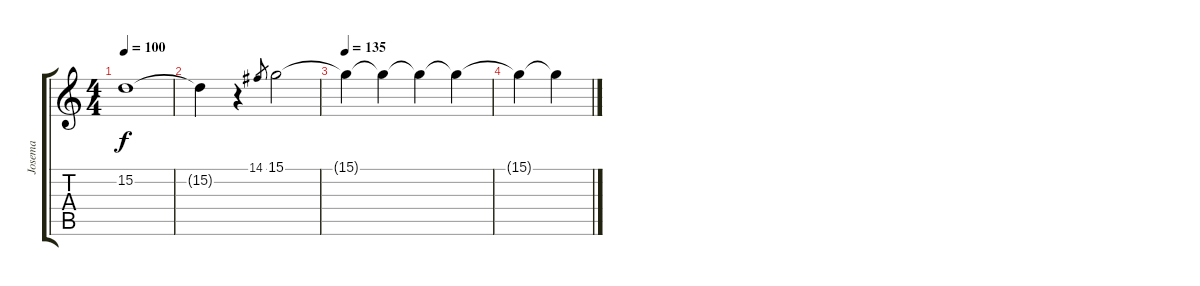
\track ("Josema" "Josema") {instrument flute}
\staff {score tabs}
\tuning (E4 B3 G3 D3 A2 E2) {hide}
\ts (4 4)
\tempo 100
\clef g2
\ks c
15.2{t}.1{dy f} |
15.2{t}.4 r.4 14.1.8{gr} 15.1.2 |
\tempo 135
15.1{t}.4 15.1{t}.4 15.1{t}.4 15.1{t}.4 |
15.1{t}.4 15.1{t}.4
